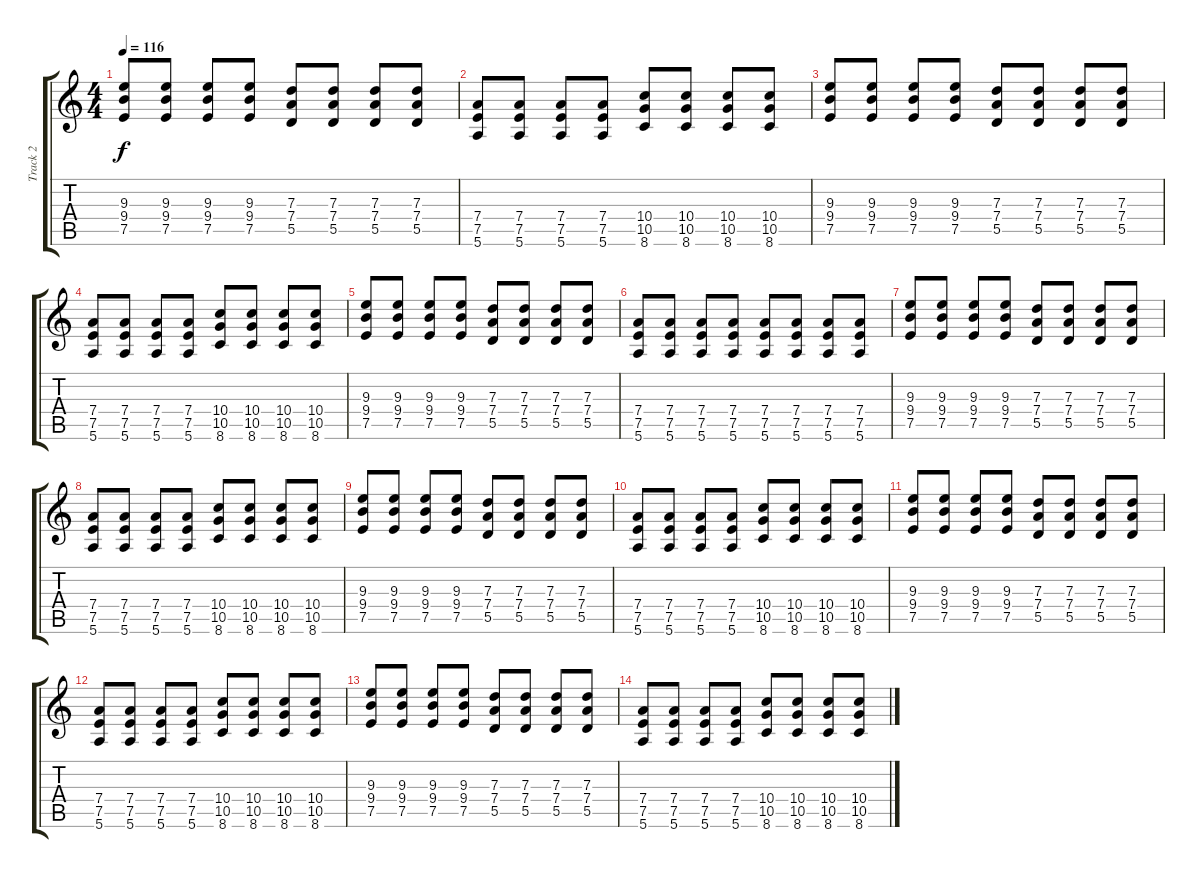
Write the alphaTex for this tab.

\track ("Track 2" "Track 2") {instrument distortionguitar}
\staff {score tabs}
\tuning (E4 B3 G3 D3 A2 E2) {hide}
\ts (4 4)
\tempo 116
\clef g2
\ks c
(9.3 9.4 7.5).8{dy f} (9.3 9.4 7.5).8 (9.3 9.4 7.5).8 (9.3 9.4 7.5).8 (7.3 7.4 5.5).8 (7.3 7.4 5.5).8 (7.3 7.4 5.5).8 (7.3 7.4 5.5).8 |
(7.4 7.5 5.6).8 (7.4 7.5 5.6).8 (7.4 7.5 5.6).8 (7.4 7.5 5.6).8 (10.4 10.5 8.6).8 (10.4 10.5 8.6).8 (10.4 10.5 8.6).8 (10.4 10.5 8.6).8 |
(9.3 9.4 7.5).8 (9.3 9.4 7.5).8 (9.3 9.4 7.5).8 (9.3 9.4 7.5).8 (7.3 7.4 5.5).8 (7.3 7.4 5.5).8 (7.3 7.4 5.5).8 (7.3 7.4 5.5).8 |
(7.4 7.5 5.6).8 (7.4 7.5 5.6).8 (7.4 7.5 5.6).8 (7.4 7.5 5.6).8 (10.4 10.5 8.6).8 (10.4 10.5 8.6).8 (10.4 10.5 8.6).8 (10.4 10.5 8.6).8 |
(9.3 9.4 7.5).8 (9.3 9.4 7.5).8 (9.3 9.4 7.5).8 (9.3 9.4 7.5).8 (7.3 7.4 5.5).8 (7.3 7.4 5.5).8 (7.3 7.4 5.5).8 (7.3 7.4 5.5).8 |
(7.4 7.5 5.6).8 (7.4 7.5 5.6).8 (7.4 7.5 5.6).8 (7.4 7.5 5.6).8 (7.4 7.5 5.6).8 (7.4 7.5 5.6).8 (7.4 7.5 5.6).8 (7.4 7.5 5.6).8 |
(9.3 9.4 7.5).8 (9.3 9.4 7.5).8 (9.3 9.4 7.5).8 (9.3 9.4 7.5).8 (7.3 7.4 5.5).8 (7.3 7.4 5.5).8 (7.3 7.4 5.5).8 (7.3 7.4 5.5).8 |
(7.4 7.5 5.6).8 (7.4 7.5 5.6).8 (7.4 7.5 5.6).8 (7.4 7.5 5.6).8 (10.4 10.5 8.6).8 (10.4 10.5 8.6).8 (10.4 10.5 8.6).8 (10.4 10.5 8.6).8 |
(9.3 9.4 7.5).8 (9.3 9.4 7.5).8 (9.3 9.4 7.5).8 (9.3 9.4 7.5).8 (7.3 7.4 5.5).8 (7.3 7.4 5.5).8 (7.3 7.4 5.5).8 (7.3 7.4 5.5).8 |
(7.4 7.5 5.6).8 (7.4 7.5 5.6).8 (7.4 7.5 5.6).8 (7.4 7.5 5.6).8 (10.4 10.5 8.6).8 (10.4 10.5 8.6).8 (10.4 10.5 8.6).8 (10.4 10.5 8.6).8 |
(9.3 9.4 7.5).8 (9.3 9.4 7.5).8 (9.3 9.4 7.5).8 (9.3 9.4 7.5).8 (7.3 7.4 5.5).8 (7.3 7.4 5.5).8 (7.3 7.4 5.5).8 (7.3 7.4 5.5).8 |
(7.4 7.5 5.6).8 (7.4 7.5 5.6).8 (7.4 7.5 5.6).8 (7.4 7.5 5.6).8 (10.4 10.5 8.6).8 (10.4 10.5 8.6).8 (10.4 10.5 8.6).8 (10.4 10.5 8.6).8 |
(9.3 9.4 7.5).8 (9.3 9.4 7.5).8 (9.3 9.4 7.5).8 (9.3 9.4 7.5).8 (7.3 7.4 5.5).8 (7.3 7.4 5.5).8 (7.3 7.4 5.5).8 (7.3 7.4 5.5).8 |
(7.4 7.5 5.6).8 (7.4 7.5 5.6).8 (7.4 7.5 5.6).8 (7.4 7.5 5.6).8 (10.4 10.5 8.6).8 (10.4 10.5 8.6).8 (10.4 10.5 8.6).8 (10.4 10.5 8.6).8
